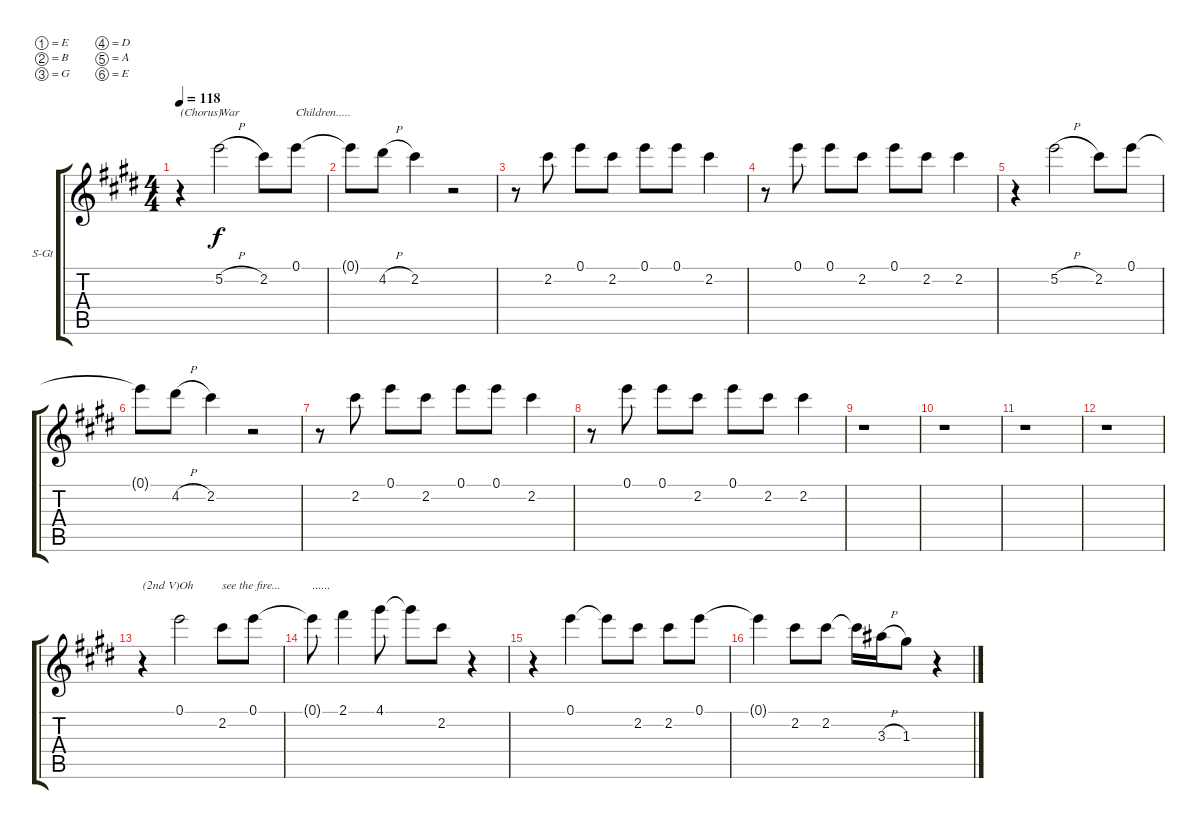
\bracketExtendMode groupsimilarinstruments
\firstSystemTrackNameOrientation horizontal
\otherSystemsTrackNameOrientation horizontal
\track ("Vocal" "S-Gt") {instrument lead6voice}
\staff {score tabs}
\tuning (E5 B4 G4 D4 A3 E3)
\displaytranspose 12
\ts (4 4)
\tempo 118
\clef g2
\ks e
r.4{txt "(Chorus)" dy f} 5.2{h}.2{txt "War"} 2.2.8 0.1.8{txt "Children....."} |
0.1{t}.8 4.2{h}.8 2.2.4 r.2 |
r.8 2.2.8 0.1.8 2.2.8 0.1.8 0.1.8 2.2.4 |
r.8 0.1.8 0.1.8 2.2.8 0.1.8 2.2.8 2.2.4 |
r.4 5.2{h}.2 2.2.8 0.1.8 |
0.1{t}.8 4.2{h}.8 2.2.4 r.2 |
r.8 2.2.8 0.1.8 2.2.8 0.1.8 0.1.8 2.2.4 |
r.8 0.1.8 0.1.8 2.2.8 0.1.8 2.2.8 2.2.4 |
r.1 |
r.1 |
r.1 |
r.1 |
r.4{txt "(2nd V)"} 0.1.2{txt "Oh"} 2.2.8{txt "see the fire..."} 0.1.8 |
0.1{t}.8{txt "......"} 2.1.4 4.1.8 4.1{t}.8 2.2.8 r.4 |
r.4 0.1.4 0.1{t}.8 2.2.8 2.2.8 0.1.8 |
0.1{t}.4 2.2.8 2.2.8 2.2{t}.16 3.3{h}.16 1.3.8 r.4
